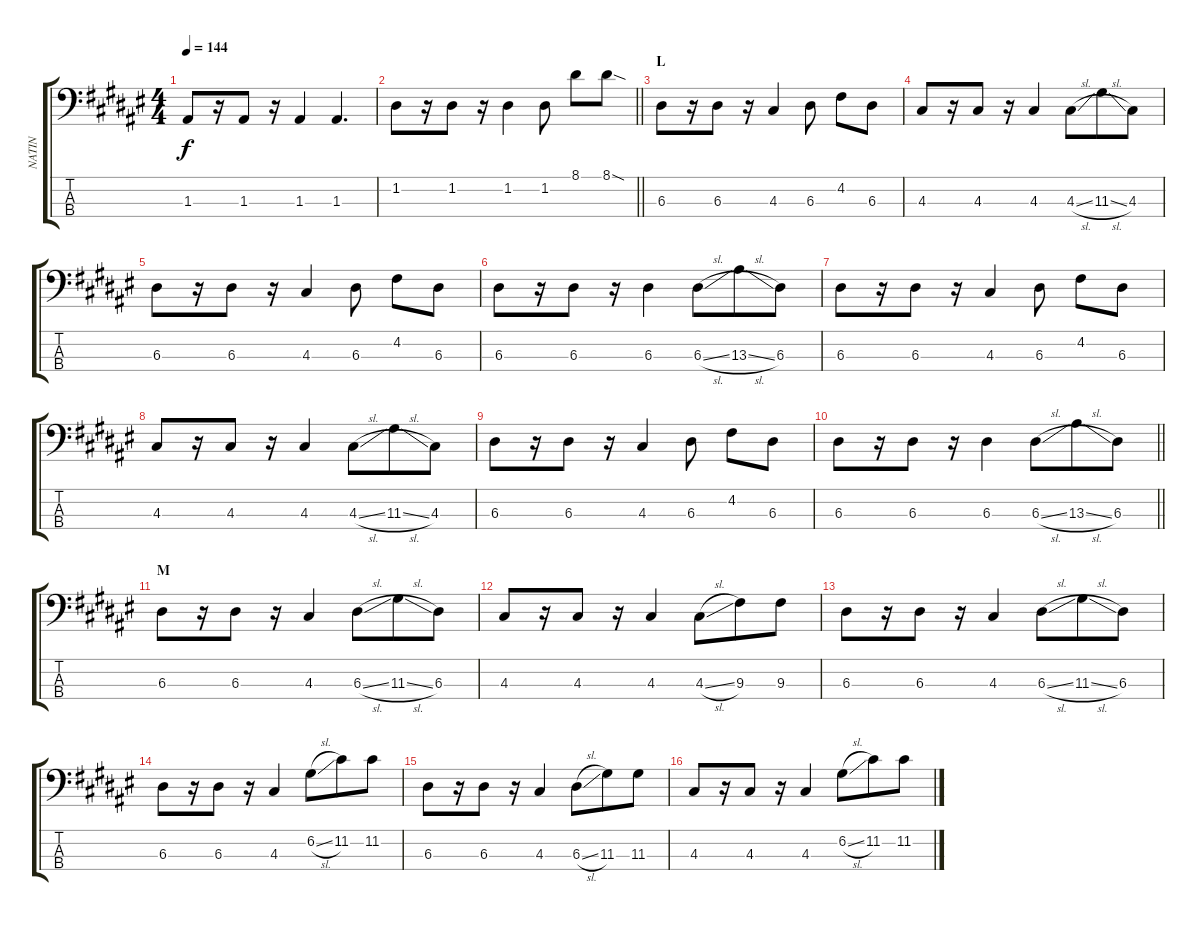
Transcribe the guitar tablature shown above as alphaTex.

\track ("NATIN" "NATIN") {instrument electricbassfinger}
\staff {score tabs}
\tuning (G2 D2 A1 E1) {hide}
\ts (4 4)
\tempo 144
\clef f4
\ks d#minor
1.3.8{dy f} r.16 1.3.8 r.16 1.3.4 1.3.4{d} |
\barLineRight lightlight
1.2.8 r.16 1.2.8 r.16 1.2.4 1.2.8 8.1.8 8.1{sod}.8 |
\section ("" "L")
6.3.8 r.16 6.3.8 r.16 4.3.4 6.3.8 4.2.8 6.3.8 |
4.3.8 r.16 4.3.8 r.16 4.3.4 4.3{sl}.8{beam merge} 11.3{sl}.8 4.3.8 |
6.3.8 r.16 6.3.8 r.16 4.3.4 6.3.8 4.2.8 6.3.8 |
6.3.8 r.16 6.3.8 r.16 6.3.4 6.3{sl}.8{beam merge} 13.3{sl}.8 6.3.8 |
6.3.8 r.16 6.3.8 r.16 4.3.4 6.3.8 4.2.8 6.3.8 |
4.3.8 r.16 4.3.8 r.16 4.3.4 4.3{sl}.8{beam merge} 11.3{sl}.8 4.3.8 |
6.3.8 r.16 6.3.8 r.16 4.3.4 6.3.8 4.2.8 6.3.8 |
\barLineRight lightlight
6.3.8 r.16 6.3.8 r.16 6.3.4 6.3{sl}.8{beam merge} 13.3{sl}.8 6.3.8 |
\section ("" "M")
6.3.8 r.16 6.3.8 r.16 4.3.4 6.3{sl}.8{beam merge} 11.3{sl}.8 6.3.8 |
4.3.8 r.16 4.3.8 r.16 4.3.4 4.3{sl}.8{beam merge} 9.3.8 9.3.8 |
6.3.8 r.16 6.3.8 r.16 4.3.4 6.3{sl}.8{beam merge} 11.3{sl}.8 6.3.8 |
6.3.8 r.16 6.3.8 r.16 4.3.4 6.2{sl}.8{beam merge} 11.2.8 11.2.8 |
6.3.8 r.16 6.3.8 r.16 4.3.4 6.3{sl}.8{beam merge} 11.3.8 11.3.8 |
4.3.8 r.16 4.3.8 r.16 4.3.4 6.2{sl}.8{beam merge} 11.2.8 11.2.8
